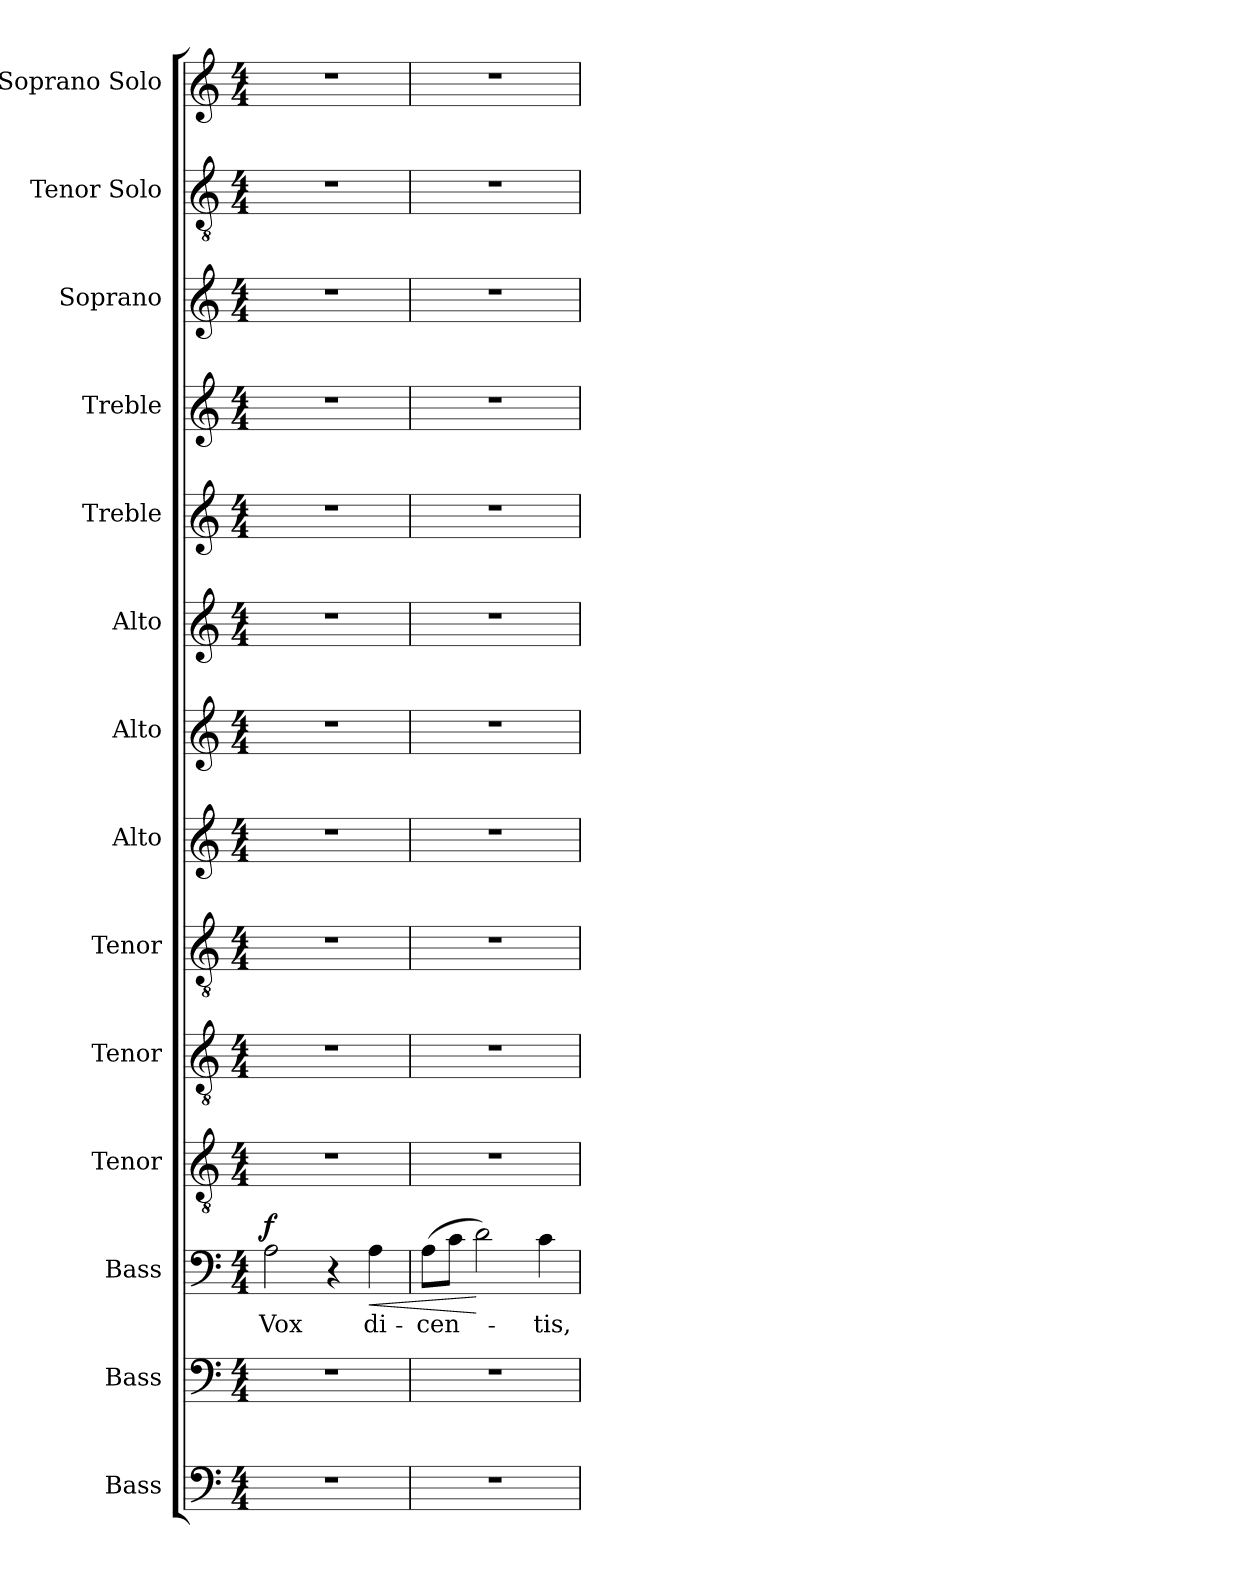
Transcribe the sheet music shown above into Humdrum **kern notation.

**kern	**kern	**kern	**text	**dynam	**kern	**kern	**kern	**kern	**kern	**kern	**kern	**kern	**kern	**kern	**kern
*part14	*part13	*part12	*part12	*part12	*part11	*part10	*part9	*part8	*part7	*part6	*part5	*part4	*part3	*part2	*part1
*staff14	*staff13	*staff12	*staff12	*staff12	*staff11	*staff10	*staff9	*staff8	*staff7	*staff6	*staff5	*staff4	*staff3	*staff2	*staff1
*I"Bass	*I"Bass	*I"Bass	*	*	*I"Tenor	*I"Tenor	*I"Tenor	*I"Alto	*I"Alto	*I"Alto	*I"Treble	*I"Treble	*I"Soprano	*I"Tenor Solo	*I"Soprano Solo
*I'B. 2.	*I'B. 1.	*I'B.	*	*	*I'T. 2.	*I'T. 1.	*I'T.	*I'A. 2.	*I'A. 1.	*I'A.	*	*	*I'S.	*I'T.  Solo	*I'S.  Solo
!!LO:PB:g=z
*clefF4	*clefF4	*clefF4	*	*	*clefGv2	*clefGv2	*clefGv2	*clefG2	*clefG2	*clefG2	*clefG2	*clefG2	*clefG2	*clefGv2	*clefG2
*	*	*	*	*	*ITrd7c12	*ITrd7c12	*ITrd7c12	*	*	*	*	*	*	*ITrd7c12	*
*k[]	*k[]	*k[]	*	*	*k[]	*k[]	*k[]	*k[]	*k[]	*k[]	*k[]	*k[]	*k[]	*k[]	*k[]
*C:	*C:	*C:	*	*	*C:	*C:	*C:	*C:	*C:	*C:	*C:	*C:	*C:	*C:	*C:
*M4/4	*M4/4	*M4/4	*	*	*M4/4	*M4/4	*M4/4	*M4/4	*M4/4	*M4/4	*M4/4	*M4/4	*M4/4	*M4/4	*M4/4
*MM120	*MM120	*MM120	*	*	*MM120	*MM120	*MM120	*MM120	*MM120	*MM120	*MM120	*MM120	*MM120	*MM120	*MM120
=1	=1	=1	=1	=1	=1	=1	=1	=1	=1	=1	=1	=1	=1	=1	=1
!	!	!	!LO:LY:b:color=#000000	!	!	!	!	!	!	!	!	!	!	!	!
1r	1r	2Ai\	Vox	f	1r	1r	1r	1r	1r	1r	1r	1r	1r	1r	1r
.	.	4r	.	.	.	.	.	.	.	.	.	.	.	.	.
!	!	!	!LO:LY:b:color=#000000	!LO:HP:b	!	!	!	!	!	!	!	!	!	!	!
.	.	4Ai\	di-	<	.	.	.	.	.	.	.	.	.	.	.
=2	=2	=2	=2	=2	=2	=2	=2	=2	=2	=2	=2	=2	=2	=2	=2
!	!	!	!LO:LY:b:color=#000000	!	!	!	!	!	!	!	!	!	!	!	!
1r	1r	(8Ai\L	-cen-	.	1r	1r	1r	1r	1r	1r	1r	1r	1r	1r	1r
.	.	8ci\J	.	.	.	.	.	.	.	.	.	.	.	.	.
.	.	2di\)	.	[	.	.	.	.	.	.	.	.	.	.	.
!	!	!	!LO:LY:b:color=#000000	!	!	!	!	!	!	!	!	!	!	!	!
.	.	4ci\	-tis,	.	.	.	.	.	.	.	.	.	.	.	.
=	=	=	=	=	=	=	=	=	=	=	=	=	=	=	=
*-	*-	*-	*-	*-	*-	*-	*-	*-	*-	*-	*-	*-	*-	*-	*-
